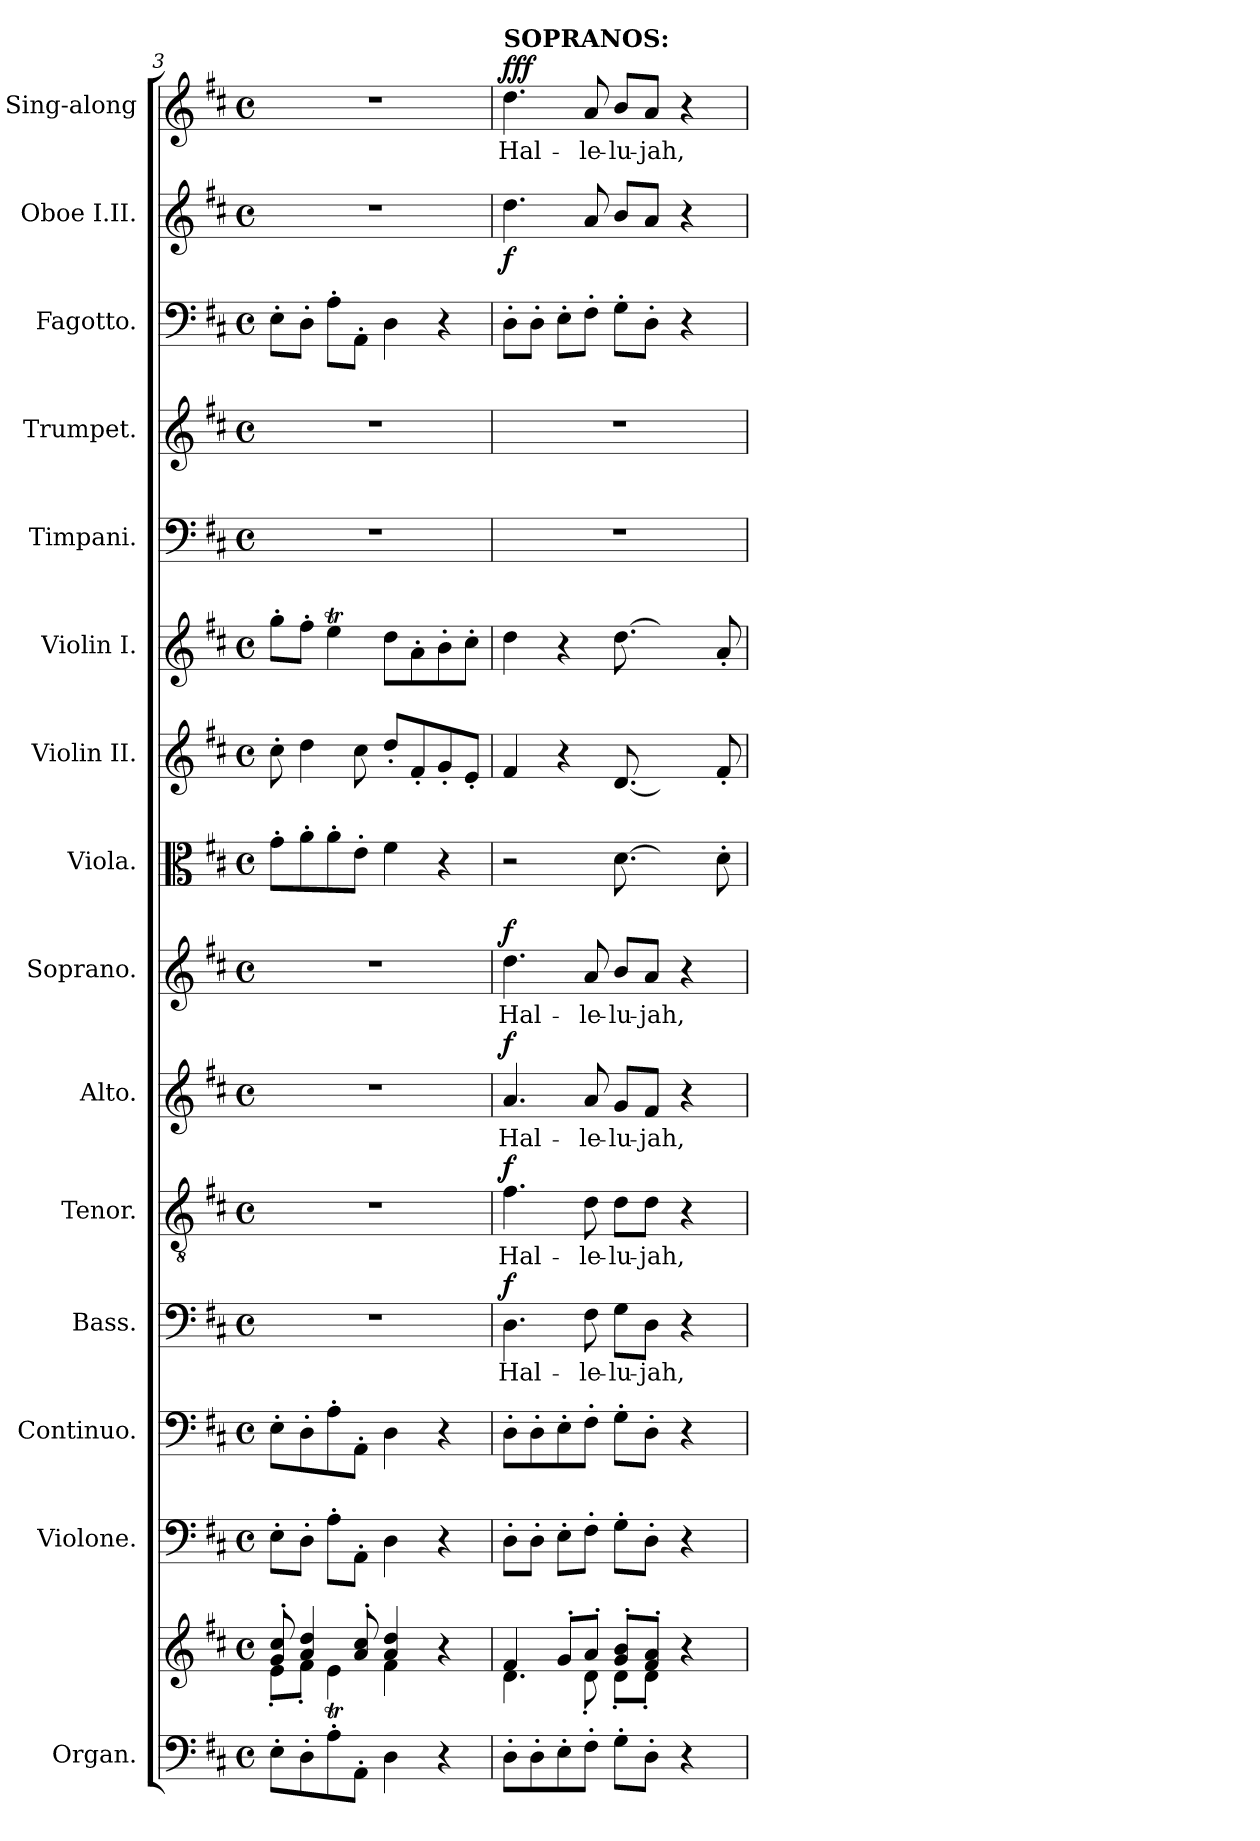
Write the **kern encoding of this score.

**kern	**kern	**kern	**kern	**kern	**text	**dynam	**kern	**text	**dynam	**kern	**text	**dynam	**kern	**text	**dynam	**kern	**kern	**kern	**kern	**kern	**kern	**kern	**dynam	**kern	**text	**dynam
*part15	*part15	*part14	*part13	*part12	*part12	*part12	*part11	*part11	*part11	*part10	*part10	*part10	*part9	*part9	*part9	*part8	*part7	*part6	*part5	*part4	*part3	*part2	*part2	*part1	*part1	*part1
*staff16	*staff15	*staff14	*staff13	*staff12	*staff12	*staff12	*staff11	*staff11	*staff11	*staff10	*staff10	*staff10	*staff9	*staff9	*staff9	*staff8	*staff7	*staff6	*staff5	*staff4	*staff3	*staff2	*staff2	*staff1	*staff1	*staff1
*I"Organ.	*	*I"Violone.	*I"Continuo.	*I"Bass.	*	*	*I"Tenor.	*	*	*I"Alto.	*	*	*I"Soprano.	*	*	*I"Viola.	*I"Violin II.	*I"Violin I.	*I"Timpani.	*I"Trumpet.	*I"Fagotto.	*I"Oboe I.II.	*	*I"Sing-along	*	*
*	*	*	*	*	*	*	*	*	*	*	*	*	*	*	*	*	*	*	*I'Timp	*I'Tpt	*	*I'Ob	*	*	*	*
*clefF4	*clefG2	*clefF4	*clefF4	*clefF4	*	*	*clefGv2	*	*	*clefG2	*	*	*clefG2	*	*	*clefC3	*clefG2	*clefG2	*clefF4	*clefG2	*clefF4	*clefG2	*	*clefG2	*	*
*	*	*ITrd7c12	*	*	*	*	*	*	*	*	*	*	*	*	*	*	*	*	*	*	*	*	*	*	*	*
*k[f#c#]	*k[f#c#]	*k[f#c#]	*k[f#c#]	*k[f#c#]	*	*	*k[f#c#]	*	*	*k[f#c#]	*	*	*k[f#c#]	*	*	*k[f#c#]	*k[f#c#]	*k[f#c#]	*k[f#c#]	*k[f#c#]	*k[f#c#]	*k[f#c#]	*	*k[f#c#]	*	*
*M4/4	*M4/4	*M4/4	*M4/4	*M4/4	*	*	*M4/4	*	*	*M4/4	*	*	*M4/4	*	*	*M4/4	*M4/4	*M4/4	*M4/4	*M4/4	*M4/4	*M4/4	*	*M4/4	*	*
*met(c)	*met(c)	*met(c)	*met(c)	*met(c)	*	*	*met(c)	*	*	*met(c)	*	*	*met(c)	*	*	*met(c)	*met(c)	*met(c)	*met(c)	*met(c)	*met(c)	*met(c)	*	*met(c)	*	*
=3	=3	=3	=3	=3	=3	=3	=3	=3	=3	=3	=3	=3	=3	=3	=3	=3	=3	=3	=3	=3	=3	=3	=3	=3	=3	=3
*	*^	*	*	*	*	*	*	*	*	*	*	*	*	*	*	*	*	*	*	*	*	*	*	*	*	*
8E'\L	8g!/' 8cc#!/'	8e'!\L	8EE'\L	8E'\L	1r	.	.	1r	.	.	1r	.	.	1r	.	.	8g'\L	8cc#'\	8gg'\L	1r	1r	8E'\L	1r	.	1r	.	.
8D'\	4a!/ 4dd!/	8f#'!\J	8DD'\J	8D'\	.	.	.	.	.	.	.	.	.	.	.	.	8a'\	4dd\	8ff#'\J	.	.	8D'\J	.	.	.	.	.
8A'\	.	4eT!\	8AA'\L	8A'\	.	.	.	.	.	.	.	.	.	.	.	.	8a'\	.	4eeT\	.	.	8A'\L	.	.	.	.	.
8AA'\J	8a!/' 8cc#!/'	.	8AAA'\J	8AA'\J	.	.	.	.	.	.	.	.	.	.	.	.	8e'\J	8cc#\	.	.	.	8AA'\J	.	.	.	.	.
4D\	4a!/ 4dd!/	4f#!\	4DD\	4D\	.	.	.	.	.	.	.	.	.	.	.	.	4f#\	8dd'/L	8dd\L	.	.	4D\	.	.	.	.	.
.	.	.	.	.	.	.	.	.	.	.	.	.	.	.	.	.	.	8f#'/	8a'\	.	.	.	.	.	.	.	.
4r	4r	4ryy	4r	4r	.	.	.	.	.	.	.	.	.	.	.	.	4r	8g'/	8b'\	.	.	4r	.	.	.	.	.
.	.	.	.	.	.	.	.	.	.	.	.	.	.	.	.	.	.	8e'/J	8cc#'\J	.	.	.	.	.	.	.	.
!!LO:PB:g=z
=4	=4	=4	=4	=4	=4	=4	=4	=4	=4	=4	=4	=4	=4	=4	=4	=4	=4	=4	=4	=4	=4	=4	=4	=4	=4	=4	=4
!	!	!	!	!	!	!	!	!	!	!	!	!	!	!	!	!	!	!	!	!	!	!	!	!	!LO:TX:a:B:t=SOPRANOS&colon;	!	!
!	!	!	!	!	!	!LO:LY:b	!LO:DY:b	!	!LO:LY:b	!LO:DY:b	!	!LO:LY:b	!LO:DY:b	!	!LO:LY:b	!LO:DY:b	!	!	!	!	!	!	!	!LO:DY:b	!	!LO:LY:b	!LO:DY:b
!	!	!	!	!	!	!	!	!	!	!	!	!	!	!	!	!	!	!	!	!	!	!	!	!	!	!	!LO:DY:n=1:b
!	!	!	!	!	!	!	!	!	!	!	!	!	!	!	!	!	!	!	!	!	!	!	!	!	!	!	!LO:DY:n=2:a
8D'\L	4f#!/	4.d!\	8DD'\L	8D'\L	4.D\	Hal-	f	4.f#\	Hal-	f	4.a/	Hal-	f	4.dd\	Hal-	f	2r	4f#/	4dd\	1r	1r	8D'\L	4.dd\	f	4.dd\	Hal-	f f f
8D'\	.	.	8DD'\J	8D'\	.	.	.	.	.	.	.	.	.	.	.	.	.	.	.	.	.	8D'\J	.	.	.	.	.
8E'\	8g'!/L	.	8EE'\L	8E'\	.	.	.	.	.	.	.	.	.	.	.	.	.	4r	4r	.	.	8E'\L	.	.	.	.	.
!	!	!	!	!	!	!LO:LY:b	!	!	!LO:LY:b	!	!	!LO:LY:b	!	!	!LO:LY:b	!	!	!	!	!	!	!	!	!	!	!LO:LY:b	!
8F#'\J	8a'!/J	8d'!\	8FF#'\J	8F#'\J	8F#\	-le-	.	8d\	-le-	.	8a/	-le-	.	8a/	-le-	.	.	.	.	.	.	8F#'\J	8a/	.	8a/	-le-	.
!	!	!	!	!	!	!LO:LY:b	!	!	!LO:LY:b	!	!	!LO:LY:b	!	!	!LO:LY:b	!	!	!	!	!	!	!	!	!	!	!LO:LY:b	!
8G'\L	8g!/' 8b!/'L	8d'!\L	8GG'\L	8G'\L	8G\L	-lu-	.	8d\L	-lu-	.	8g/L	-lu-	.	8b/L	-lu-	.	[8.d\	[8.d/	[8.dd\	.	.	8G'\L	8b/L	.	8b/L	-lu-	.
!	!	!	!	!	!	!LO:LY:b	!	!	!LO:LY:b	!	!	!LO:LY:b	!	!	!LO:LY:b	!	!	!	!	!	!	!	!	!	!	!LO:LY:b	!
8D'\J	8f#!/' 8a!/'J	8d'!\J	8DD'\J	8D'\J	8D\J	-jah,	.	8d\J	-jah,	.	8f#/J	-jah,	.	8a/J	-jah,	.	.	.	.	.	.	8D'\J	8a/J	.	8a/J	-jah,	.
.	.	.	.	.	.	.	.	.	.	.	.	.	.	.	.	.	8d\yy]	8d/yy]	8dd\yy]	.	.	.	.	.	.	.	.
4r	4r	4ryy	4r	4r	4r	.	.	4r	.	.	4r	.	.	4r	.	.	.	.	.	.	.	4r	4r	.	4r	.	.
.	.	.	.	.	.	.	.	.	.	.	.	.	.	.	.	.	16ryy	16ryy	16ryy	.	.	.	.	.	.	.	.
.	.	.	.	.	.	.	.	.	.	.	.	.	.	.	.	.	8d'\	8f#'/	8a'/	.	.	.	.	.	.	.	.
*	*v	*v	*	*	*	*	*	*	*	*	*	*	*	*	*	*	*	*	*	*	*	*	*	*	*	*	*
=	=	=	=	=	=	=	=	=	=	=	=	=	=	=	=	=	=	=	=	=	=	=	=	=	=	=
*-	*-	*-	*-	*-	*-	*-	*-	*-	*-	*-	*-	*-	*-	*-	*-	*-	*-	*-	*-	*-	*-	*-	*-	*-	*-	*-
